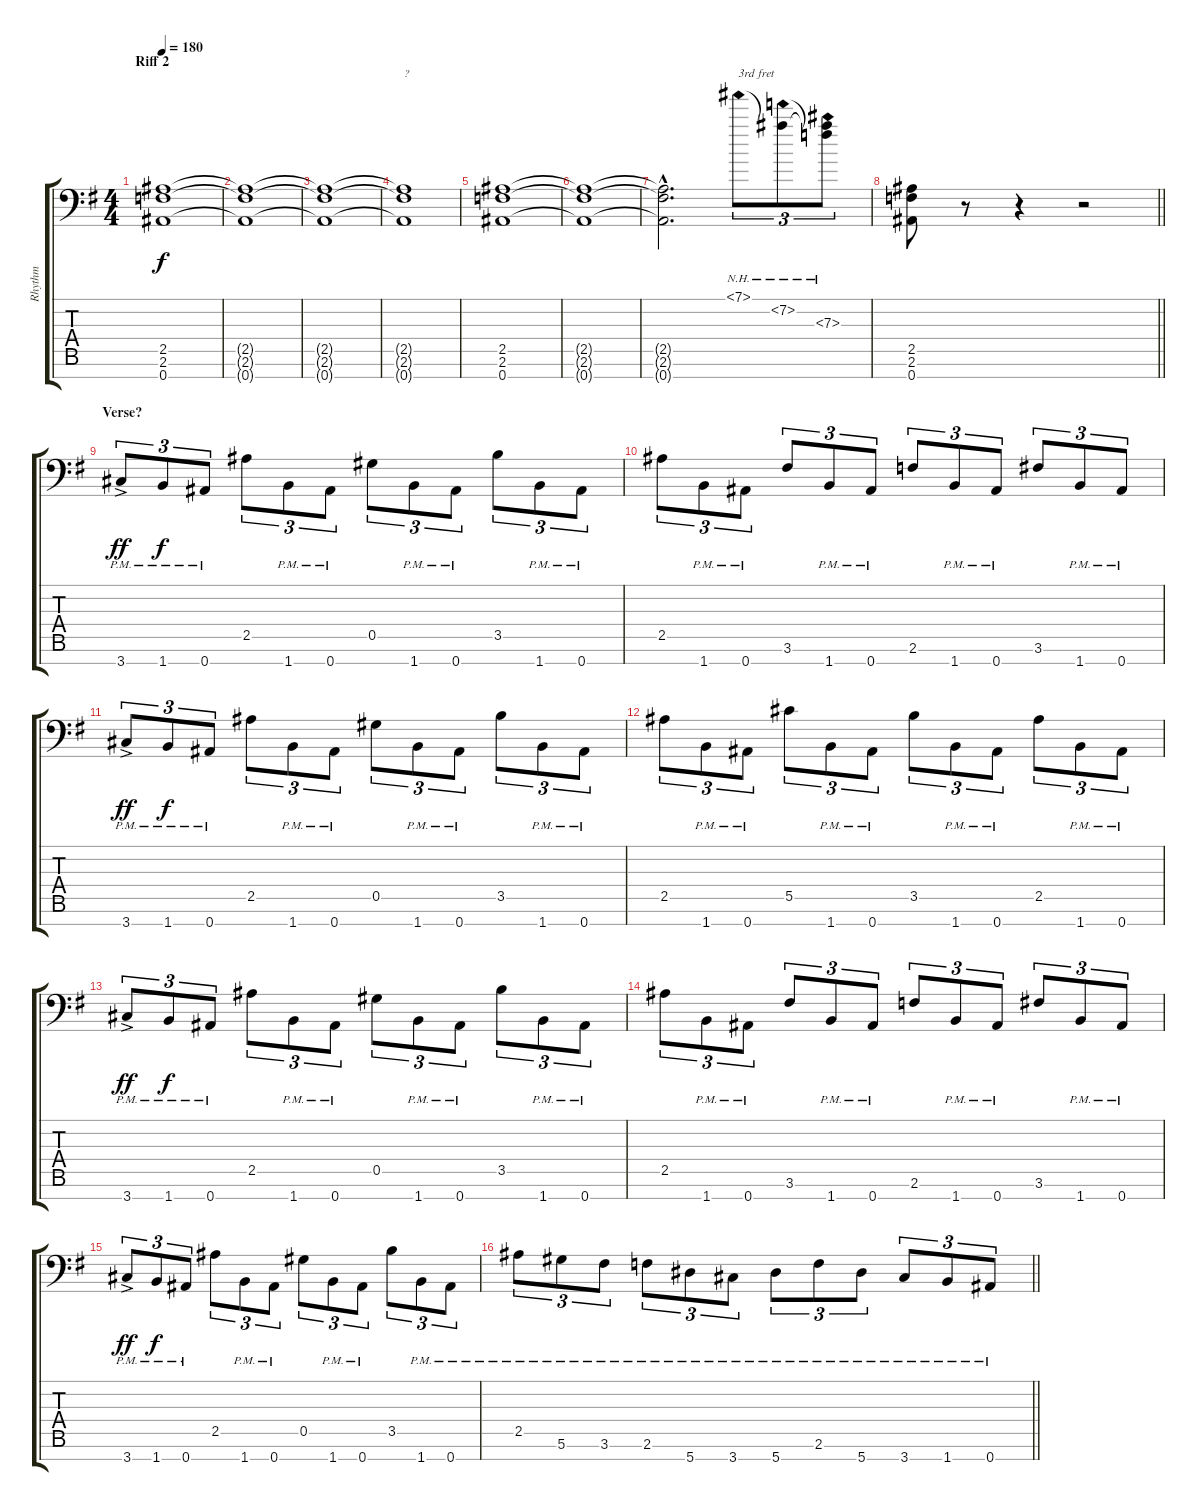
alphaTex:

\track ("Rhythm" "Rhythm") {instrument overdrivenguitar}
\staff {score tabs}
\tuning (Eb4 Bb3 Gb3 Db3 Ab2 Eb2 Bb1) {hide}
\ts (4 4)
\section ("" "Riff 2")
\tempo 180
\clef f4
\ks g
(2.5 2.6 0.7).1{dy f} |
(2.5{t} 2.6{t} 0.7{t}).1 |
(2.5{t} 2.6{t} 0.7{t}).1 |
(2.5{t} 2.6{t} 0.7{t}).1{txt "?"} |
(2.5 2.6 0.7).1 |
(2.5{t} 2.6{t} 0.7{t}).1 |
(2.5{hac t} 2.6{hac t} 0.7{hac t}).2{d} 7.1{nh}.8{tu (3 2) txt "3rd fret"} (7.1{t} 7.2{nh}).8{tu (3 2)} (7.1{t} 7.2{t} 7.3{nh}).8{tu (3 2)} |
\barLineRight lightlight
(2.5 2.6 0.7).8 r.8 r.4 r.2 |
\section ("" "Verse?")
3.7{ac pm}.8{tu (3 2) dy ff} 1.7{pm}.8{tu (3 2) dy f} 0.7{pm}.8{tu (3 2)} 2.5.8{tu (3 2)} 1.7{pm}.8{tu (3 2)} 0.7{pm}.8{tu (3 2)} 0.5.8{tu (3 2)} 1.7{pm}.8{tu (3 2)} 0.7{pm}.8{tu (3 2)} 3.5.8{tu (3 2)} 1.7{pm}.8{tu (3 2)} 0.7{pm}.8{tu (3 2)} |
2.5.8{tu (3 2)} 1.7{pm}.8{tu (3 2)} 0.7{pm}.8{tu (3 2)} 3.6.8{tu (3 2)} 1.7{pm}.8{tu (3 2)} 0.7{pm}.8{tu (3 2)} 2.6.8{tu (3 2)} 1.7{pm}.8{tu (3 2)} 0.7{pm}.8{tu (3 2)} 3.6.8{tu (3 2)} 1.7{pm}.8{tu (3 2)} 0.7{pm}.8{tu (3 2)} |
3.7{ac pm}.8{tu (3 2) dy ff} 1.7{pm}.8{tu (3 2) dy f} 0.7{pm}.8{tu (3 2)} 2.5.8{tu (3 2)} 1.7{pm}.8{tu (3 2)} 0.7{pm}.8{tu (3 2)} 0.5.8{tu (3 2)} 1.7{pm}.8{tu (3 2)} 0.7{pm}.8{tu (3 2)} 3.5.8{tu (3 2)} 1.7{pm}.8{tu (3 2)} 0.7{pm}.8{tu (3 2)} |
2.5.8{tu (3 2)} 1.7{pm}.8{tu (3 2)} 0.7{pm}.8{tu (3 2)} 5.5.8{tu (3 2)} 1.7{pm}.8{tu (3 2)} 0.7{pm}.8{tu (3 2)} 3.5.8{tu (3 2)} 1.7{pm}.8{tu (3 2)} 0.7{pm}.8{tu (3 2)} 2.5.8{tu (3 2)} 1.7{pm}.8{tu (3 2)} 0.7{pm}.8{tu (3 2)} |
3.7{ac pm}.8{tu (3 2) dy ff} 1.7{pm}.8{tu (3 2) dy f} 0.7{pm}.8{tu (3 2)} 2.5.8{tu (3 2)} 1.7{pm}.8{tu (3 2)} 0.7{pm}.8{tu (3 2)} 0.5.8{tu (3 2)} 1.7{pm}.8{tu (3 2)} 0.7{pm}.8{tu (3 2)} 3.5.8{tu (3 2)} 1.7{pm}.8{tu (3 2)} 0.7{pm}.8{tu (3 2)} |
2.5.8{tu (3 2)} 1.7{pm}.8{tu (3 2)} 0.7{pm}.8{tu (3 2)} 3.6.8{tu (3 2)} 1.7{pm}.8{tu (3 2)} 0.7{pm}.8{tu (3 2)} 2.6.8{tu (3 2)} 1.7{pm}.8{tu (3 2)} 0.7{pm}.8{tu (3 2)} 3.6.8{tu (3 2)} 1.7{pm}.8{tu (3 2)} 0.7{pm}.8{tu (3 2)} |
3.7{ac pm}.8{tu (3 2) dy ff} 1.7{pm}.8{tu (3 2) dy f} 0.7{pm}.8{tu (3 2)} 2.5.8{tu (3 2)} 1.7{pm}.8{tu (3 2)} 0.7{pm}.8{tu (3 2)} 0.5.8{tu (3 2)} 1.7{pm}.8{tu (3 2)} 0.7{pm}.8{tu (3 2)} 3.5.8{tu (3 2)} 1.7{pm}.8{tu (3 2)} 0.7{pm}.8{tu (3 2)} |
\barLineRight lightlight
2.5{pm}.8{tu (3 2)} 5.6{pm}.8{tu (3 2)} 3.6{pm}.8{tu (3 2)} 2.6{pm}.8{tu (3 2)} 5.7{pm}.8{tu (3 2)} 3.7{pm}.8{tu (3 2)} 5.7{pm}.8{tu (3 2)} 2.6{pm}.8{tu (3 2)} 5.7{pm}.8{tu (3 2)} 3.7{pm}.8{tu (3 2)} 1.7{pm}.8{tu (3 2)} 0.7{pm}.8{tu (3 2)}
